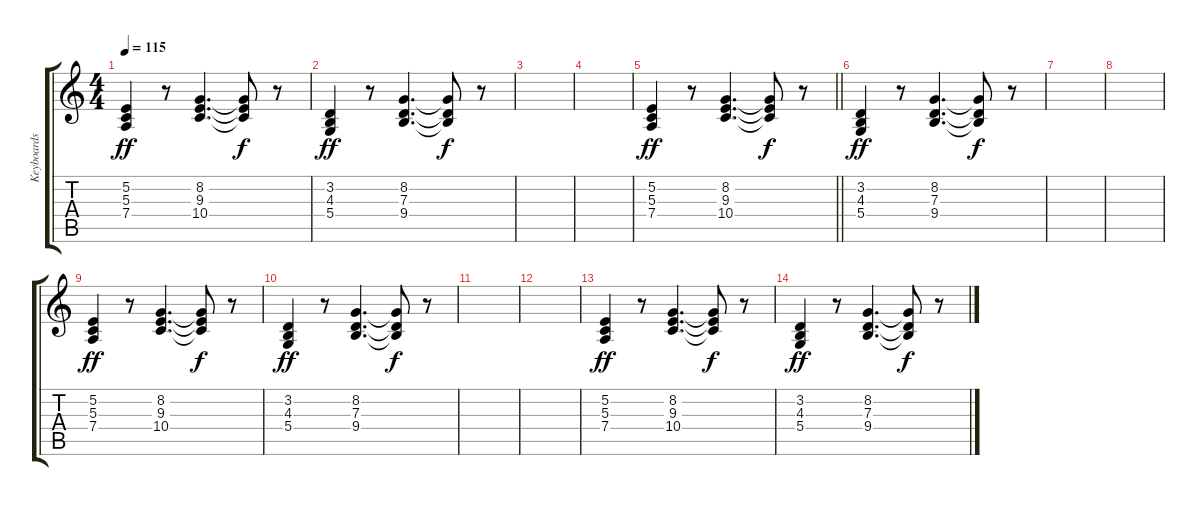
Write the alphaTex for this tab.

\track ("Keyboards" "Keyboards") {instrument pad2warm}
\staff {score tabs}
\tuning (E4 B3 G3 D3 A2 E2) {hide}
\ts (4 4)
\tempo 115
\clef g2
\ks c
(5.2 5.3 7.4).4{dy ff} r.8 (8.2 9.3 10.4).4{d} (8.2{t} 9.3{t} 10.4{t}).8{dy f} r.8 |
(3.2 4.3 5.4).4{dy ff} r.8 (8.2 7.3 9.4).4{d} (8.2{t} 7.3{t} 9.4{t}).8{dy f} r.8 |
|
|
\barLineRight lightlight
(5.2 5.3 7.4).4{dy ff} r.8 (8.2 9.3 10.4).4{d} (8.2{t} 9.3{t} 10.4{t}).8{dy f} r.8 |
\section ("" "")
(3.2 4.3 5.4).4{dy ff} r.8 (8.2 7.3 9.4).4{d} (8.2{t} 7.3{t} 9.4{t}).8{dy f} r.8 |
|
|
(5.2 5.3 7.4).4{dy ff} r.8 (8.2 9.3 10.4).4{d} (8.2{t} 9.3{t} 10.4{t}).8{dy f} r.8 |
(3.2 4.3 5.4).4{dy ff} r.8 (8.2 7.3 9.4).4{d} (8.2{t} 7.3{t} 9.4{t}).8{dy f} r.8 |
|
|
(5.2 5.3 7.4).4{dy ff} r.8 (8.2 9.3 10.4).4{d} (8.2{t} 9.3{t} 10.4{t}).8{dy f} r.8 |
(3.2 4.3 5.4).4{dy ff} r.8 (8.2 7.3 9.4).4{d} (8.2{t} 7.3{t} 9.4{t}).8{dy f} r.8
